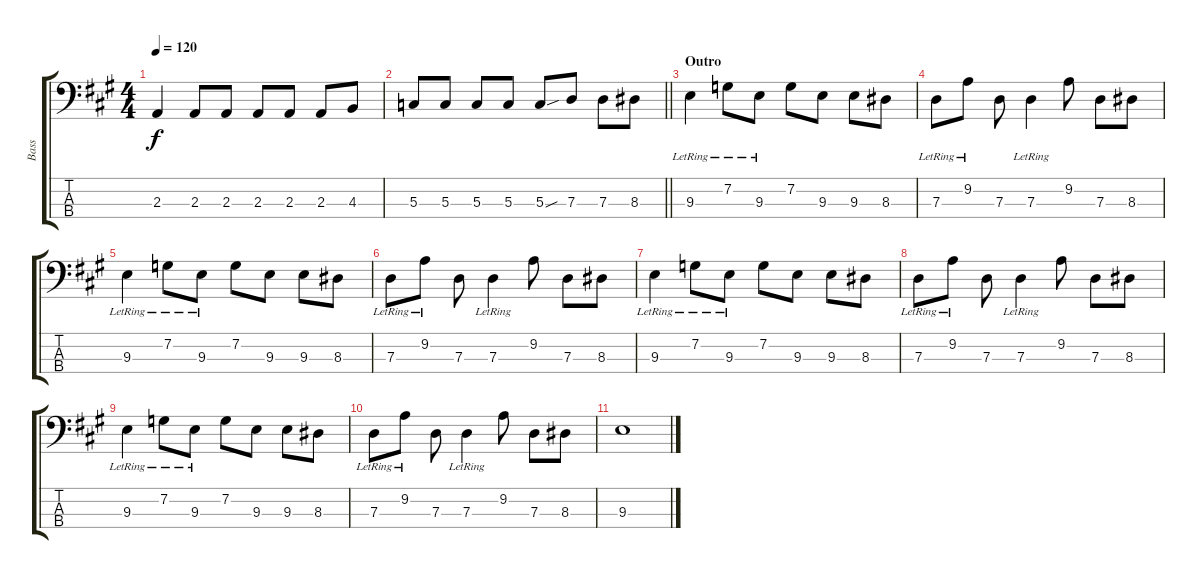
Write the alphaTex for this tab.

\track ("Bass" "Bass") {instrument electricbassfinger}
\staff {score tabs}
\tuning (F2 C2 G1 D1) {hide}
\ts (4 4)
\tempo 120
\clef f4
\ks a
2.3.4{dy f} 2.3.8 2.3.8 2.3.8 2.3.8 2.3.8 4.3.8 |
\barLineRight lightlight
5.3.8 5.3.8 5.3.8 5.3.8 5.3{sou}.8 7.3.8 7.3.8 8.3.8 |
\section ("" "Outro")
9.3{lr}.4 7.2{lr}.8 9.3{lr}.8 7.2.8 9.3.8 9.3.8 8.3.8 |
7.3{lr}.8 9.2{lr}.8 7.3.8 7.3{lr}.4 9.2.8 7.3.8 8.3.8 |
9.3{lr}.4 7.2{lr}.8 9.3{lr}.8 7.2.8 9.3.8 9.3.8 8.3.8 |
7.3{lr}.8 9.2{lr}.8 7.3.8 7.3{lr}.4 9.2.8 7.3.8 8.3.8 |
9.3{lr}.4 7.2{lr}.8 9.3{lr}.8 7.2.8 9.3.8 9.3.8 8.3.8 |
7.3{lr}.8 9.2{lr}.8 7.3.8 7.3{lr}.4 9.2.8 7.3.8 8.3.8 |
9.3{lr}.4 7.2{lr}.8 9.3{lr}.8 7.2.8 9.3.8 9.3.8 8.3.8 |
7.3{lr}.8 9.2{lr}.8 7.3.8 7.3{lr}.4 9.2.8 7.3.8 8.3.8 |
9.3.1
